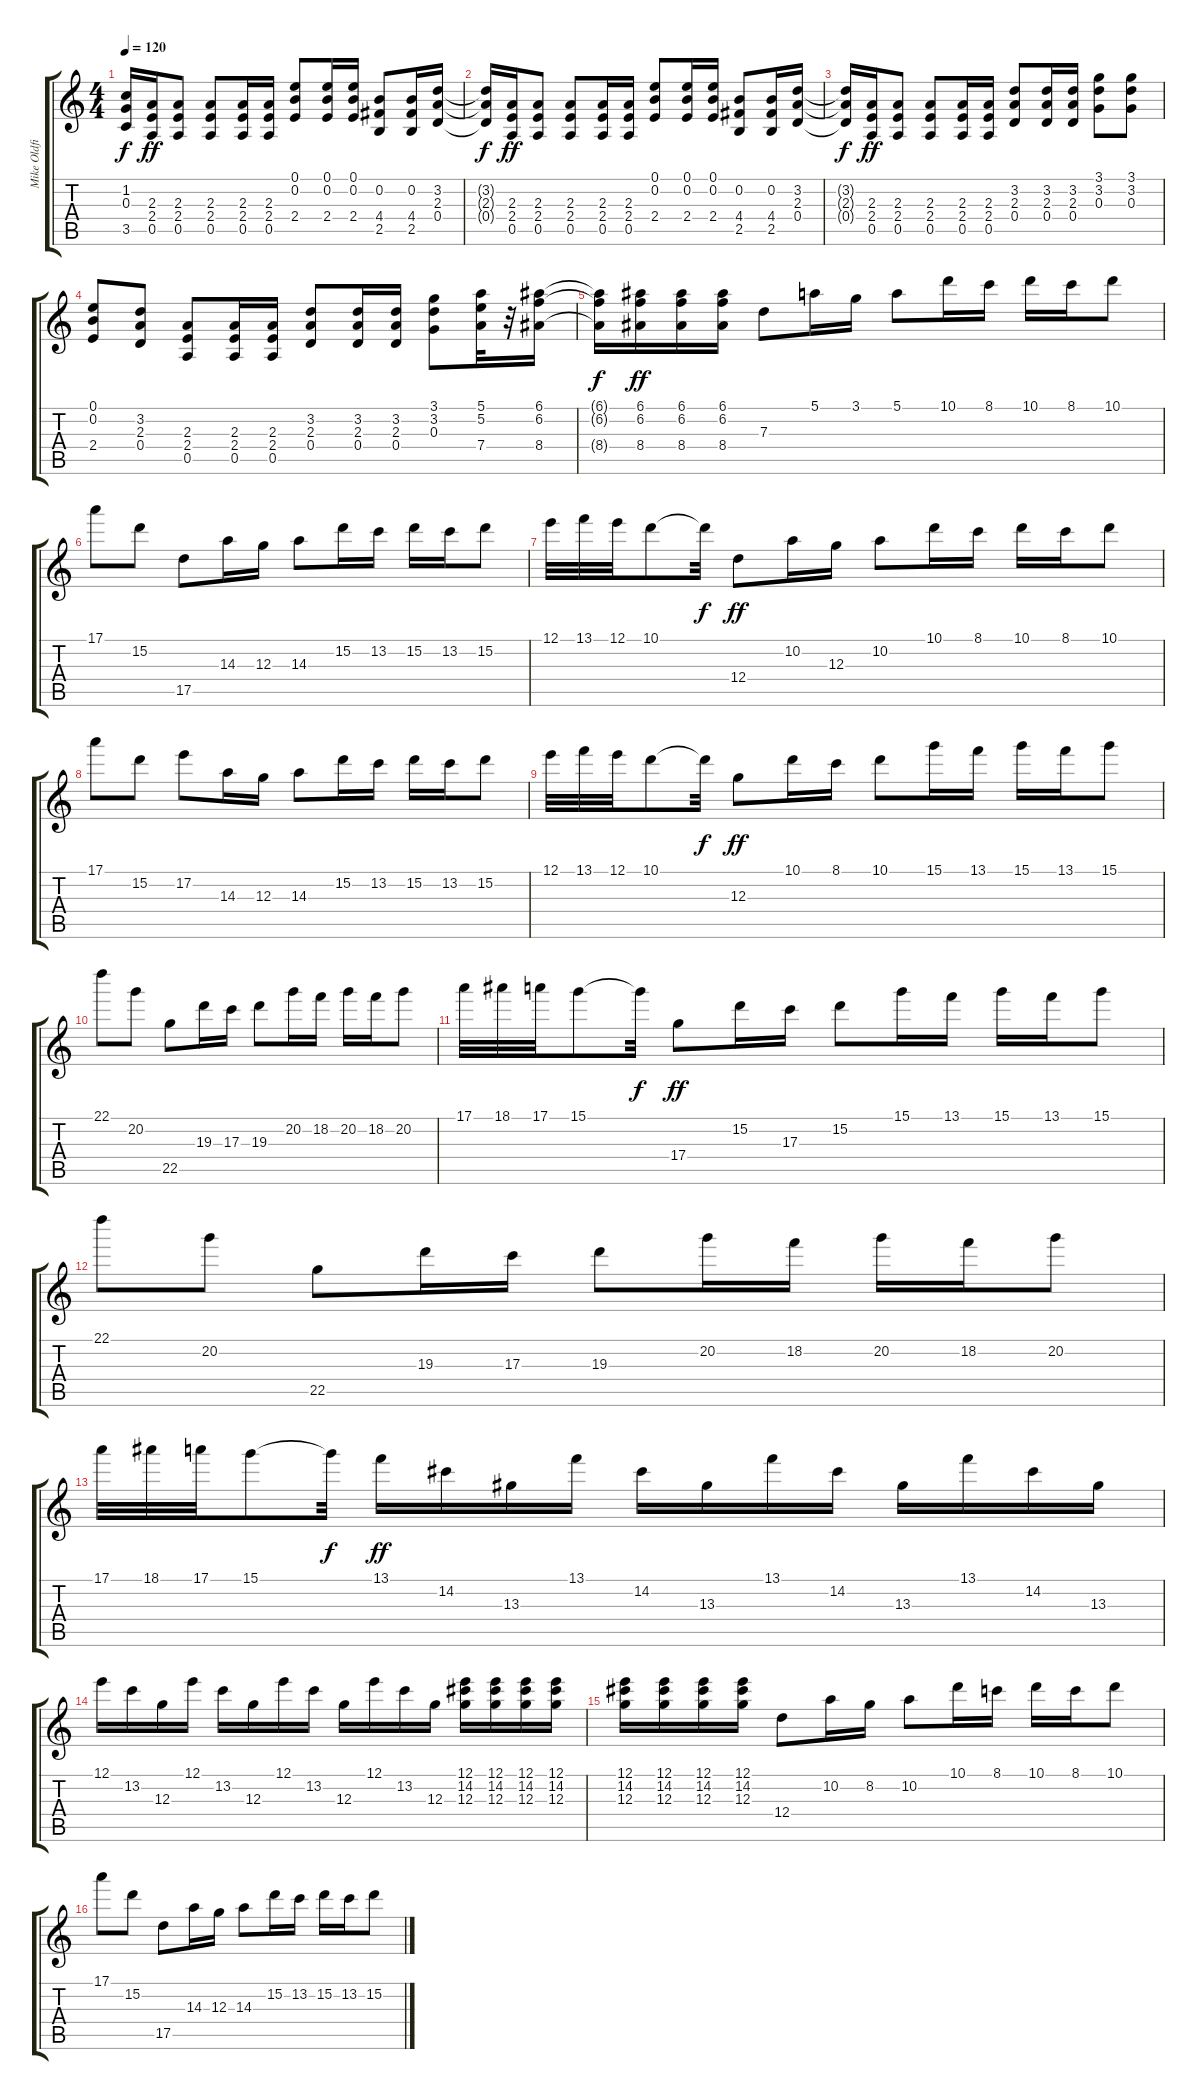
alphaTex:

\track ("Mike Oldfield" "Mike Oldfi") {instrument distortionguitar}
\staff {score tabs}
\tuning (E4 B3 G3 D3 A2 E2) {hide}
\ts (4 4)
\tempo 120
\clef g2
\ks c
(1.2{t} 0.3{t} 3.5{t}).16{dy f} (2.3 2.4 0.5).16{dy ff} (2.3 2.4 0.5).8 (2.3 2.4 0.5).8 (2.3 2.4 0.5).16 (2.3 2.4 0.5).16 (0.1 0.2 2.4).8 (0.1 0.2 2.4).16 (0.1 0.2 2.4).16 (0.2 4.4 2.5).8 (0.2 4.4 2.5).16 (3.2 2.3 0.4).16 |
(3.2{t} 2.3{t} 0.4{t}).16{dy f} (2.3 2.4 0.5).16{dy ff} (2.3 2.4 0.5).8 (2.3 2.4 0.5).8 (2.3 2.4 0.5).16 (2.3 2.4 0.5).16 (0.1 0.2 2.4).8 (0.1 0.2 2.4).16 (0.1 0.2 2.4).16 (0.2 4.4 2.5).8 (0.2 4.4 2.5).16 (3.2 2.3 0.4).16 |
(3.2{t} 2.3{t} 0.4{t}).16{dy f} (2.3 2.4 0.5).16{dy ff} (2.3 2.4 0.5).8 (2.3 2.4 0.5).8 (2.3 2.4 0.5).16 (2.3 2.4 0.5).16 (3.2 2.3 0.4).8 (3.2 2.3 0.4).16 (3.2 2.3 0.4).16 (3.1 3.2 0.3).8 (3.1 3.2 0.3).8 |
(0.1 0.2 2.4).8 (3.2 2.3 0.4).8 (2.3 2.4 0.5).8 (2.3 2.4 0.5).16 (2.3 2.4 0.5).16 (3.2 2.3 0.4).8 (3.2 2.3 0.4).16 (3.2 2.3 0.4).16 (3.1 3.2 0.3).8 (5.1 5.2 7.4).32 r.32 (6.1 6.2 8.4).16 |
(6.1{t} 6.2{t} 8.4{t}).16{dy f} (6.1 6.2 8.4).16{dy ff} (6.1 6.2 8.4).16 (6.1 6.2 8.4).16 7.3.8 5.1.16 3.1.16 5.1.8 10.1.16 8.1.16 10.1.16 8.1.16 10.1.8 |
17.1.8 15.2.8 17.5.8 14.3.16 12.3.16 14.3.8 15.2.16 13.2.16 15.2.16 13.2.16 15.2.8 |
12.1.32 13.1.32 12.1.32 10.1.8 10.1{t}.32{dy f} 12.4.8{dy ff} 10.2.16 12.3.16 10.2.8 10.1.16 8.1.16 10.1.16 8.1.16 10.1.8 |
17.1.8 15.2.8 17.2.8 14.3.16 12.3.16 14.3.8 15.2.16 13.2.16 15.2.16 13.2.16 15.2.8 |
12.1.32 13.1.32 12.1.32 10.1.8 10.1{t}.32{dy f} 12.3.8{dy ff} 10.1.16 8.1.16 10.1.8 15.1.16 13.1.16 15.1.16 13.1.16 15.1.8 |
22.1.8 20.2.8 22.5.8 19.3.16 17.3.16 19.3.8 20.2.16 18.2.16 20.2.16 18.2.16 20.2.8 |
17.1.32 18.1.32 17.1.32 15.1.8 15.1{t}.32{dy f} 17.4.8{dy ff} 15.2.16 17.3.16 15.2.8 15.1.16 13.1.16 15.1.16 13.1.16 15.1.8 |
22.1.8 20.2.8 22.5.8 19.3.16 17.3.16 19.3.8 20.2.16 18.2.16 20.2.16 18.2.16 20.2.8 |
17.1.32 18.1.32 17.1.32 15.1.8 15.1{t}.32{dy f} 13.1.16{dy ff} 14.2.16 13.3.16 13.1.16 14.2.16 13.3.16 13.1.16 14.2.16 13.3.16 13.1.16 14.2.16 13.3.16 |
12.1.16 13.2.16 12.3.16 12.1.16 13.2.16 12.3.16 12.1.16 13.2.16 12.3.16 12.1.16 13.2.16 12.3.16 (12.1 14.2 12.3).16 (12.1 14.2 12.3).16 (12.1 14.2 12.3).16 (12.1 14.2 12.3).16 |
(12.1 14.2 12.3).16 (12.1 14.2 12.3).16 (12.1 14.2 12.3).16 (12.1 14.2 12.3).16 12.4.8 10.2.16 8.2.16 10.2.8 10.1.16 8.1.16 10.1.16 8.1.16 10.1.8 |
17.1.8 15.2.8 17.5.8 14.3.16 12.3.16 14.3.8 15.2.16 13.2.16 15.2.16 13.2.16 15.2.8
